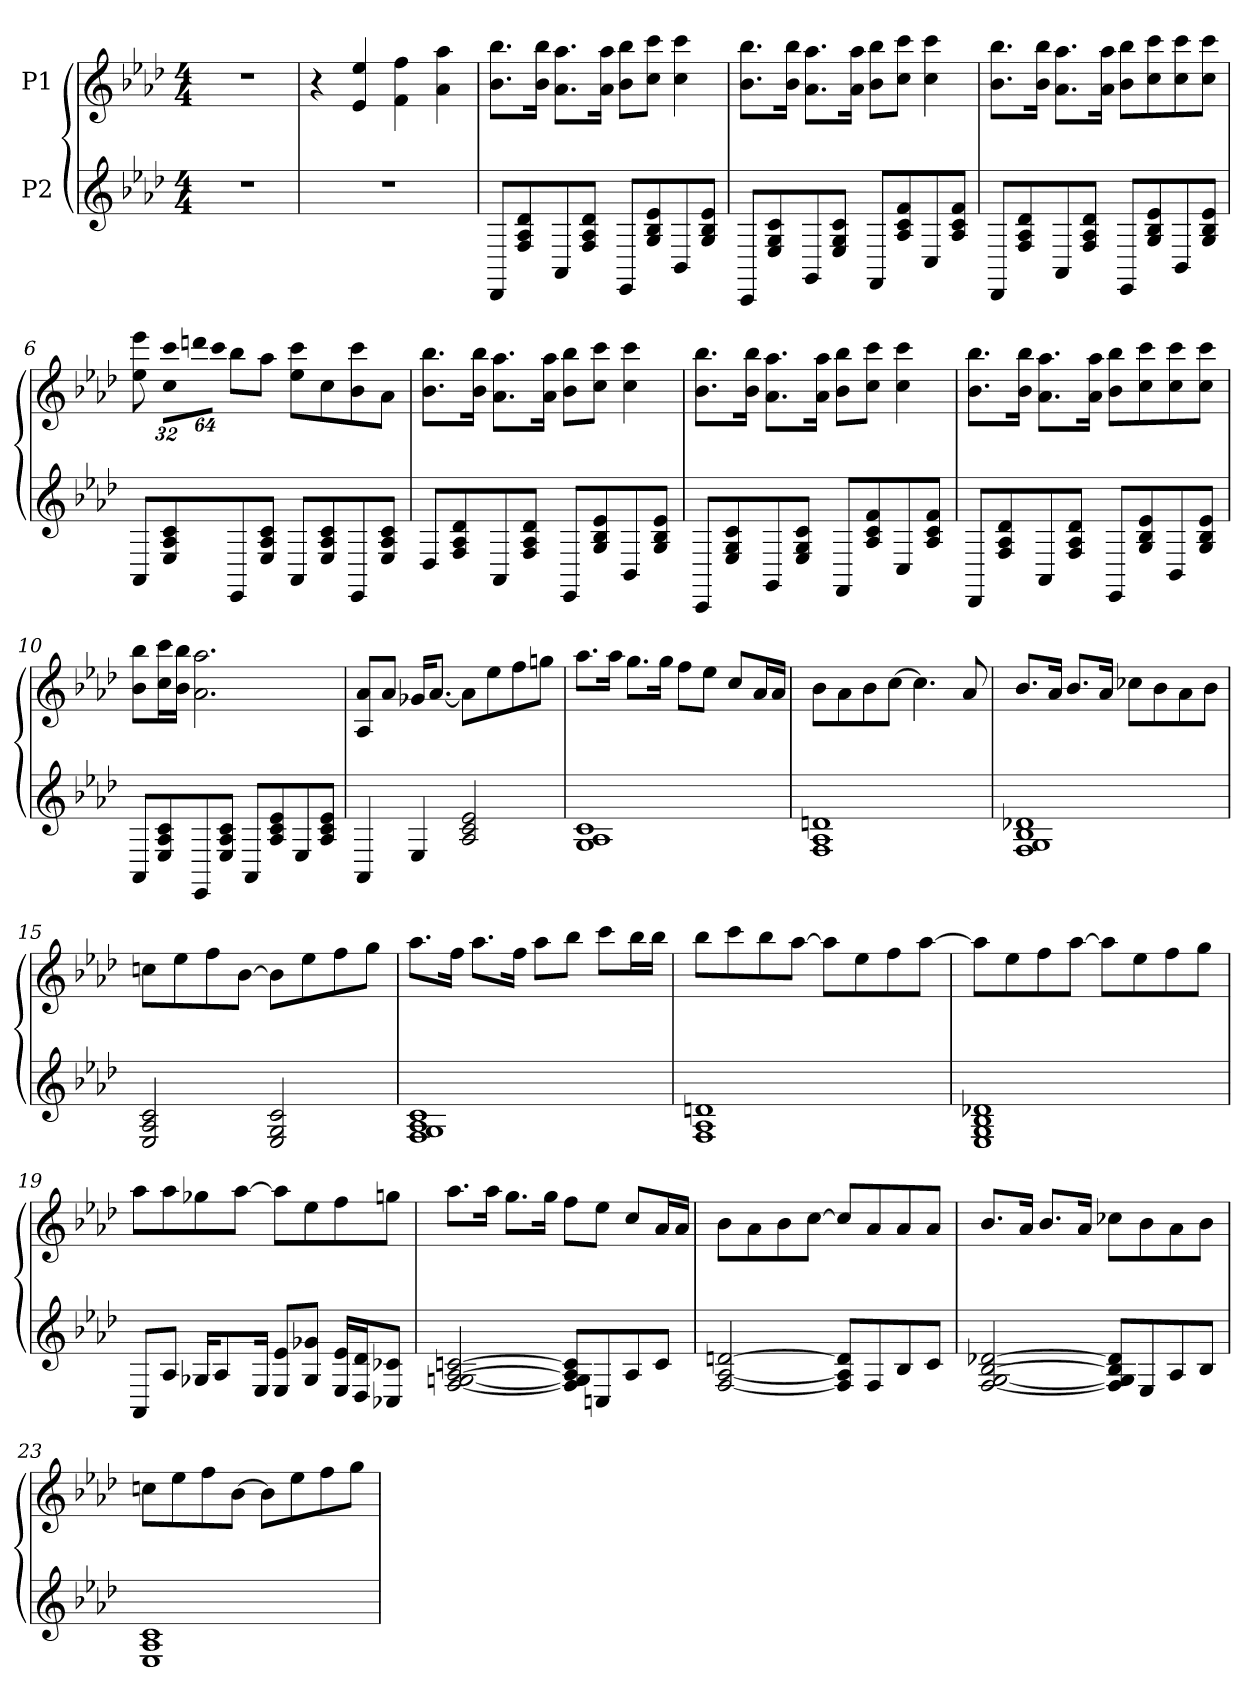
**kern	**kern
*part2	*part1
*staff2	*staff1
*I"P2	*I"P1
!!LO:PB:g=z
*clefG2	*clefG2
*k[b-e-a-d-]	*k[b-e-a-d-]
*A-:	*A-:
*M4/4	*M4/4
*MM134	*MM134
=1	=1
1r	1r
=2	=2
1r	4r
.	4e-i/ 4ee-i
.	4fi\ 4ffi
.	4a-i\ 4aa-i
=3	=3
8DD-i/L	8.b-i\ 8.bb-iL
8Fi/ 8A-i 8d-i	.
.	16b-i\ 16bb-iJk
8AA-i/	8.a-i\ 8.aa-iL
8Fi/ 8A-i 8d-iJ	.
.	16a-i\ 16aa-iJk
8EE-i/L	8b-i\ 8bb-iL
8Gi/ 8B-i 8e-i	8cci\ 8ccciJ
8BB-i/	4cci\ 4ccci
8Gi/ 8B-i 8e-iJ	.
=4	=4
8CCi/L	8.b-i\ 8.bb-iL
8E-i/ 8Gi 8ci	.
.	16b-i\ 16bb-iJk
8GGi/	8.a-i\ 8.aa-iL
8E-i/ 8Gi 8ciJ	.
.	16a-i\ 16aa-iJk
8FFi/L	8b-i\ 8bb-iL
8A-i/ 8ci 8fi	8cci\ 8ccciJ
8Ci/	4cci\ 4ccci
8A-i/ 8ci 8fiJ	.
=5	=5
8DD-i/L	8.b-i\ 8.bb-iL
8Fi/ 8A-i 8d-i	.
.	16b-i\ 16bb-iJk
8AA-i/	8.a-i\ 8.aa-iL
8Fi/ 8A-i 8d-iJ	.
.	16a-i\ 16aa-iJk
8EE-i/L	8b-i\ 8bb-iL
8Gi/ 8B-i 8e-i	8cci\ 8ccci
8BB-i/	8cci\ 8ccci
8Gi/ 8B-i 8e-iJ	8cci\ 8ccciJ
!!LO:LB:g=z
=6	=6
8AA-i/L	8ee-i\ 8eee-i
*	*Xbrackettup
!	!LO:N:vis=16
8E-i/ 8A-i 8ci	512%21cci\ 512%21ccciLL
!	!LO:N:vis=16
.	1024%43dddni\
!	!LO:N:vis=16
.	1024%43ccci\JJ
8EE-i/	8bb-i\L
8E-i/ 8A-i 8ciJ	8aa-i\J
8AA-i/L	8ee-i\ 8ccciL
8E-i/ 8A-i 8ci	8cci\
8EE-i/	8b-i\ 8ccci
8E-i/ 8A-i 8ciJ	8a-i\J
=7	=7
8D-i/L	8.b-i\ 8.bb-iL
8Fi/ 8A-i 8d-i	.
.	16b-i\ 16bb-iJk
8AA-i/	8.a-i\ 8.aa-iL
8Fi/ 8A-i 8d-iJ	.
.	16a-i\ 16aa-iJk
8EE-i/L	8b-i\ 8bb-iL
8Gi/ 8B-i 8e-i	8cci\ 8ccciJ
8BB-i/	4cci\ 4ccci
8Gi/ 8B-i 8e-iJ	.
=8	=8
8CCi/L	8.b-i\ 8.bb-iL
8E-i/ 8Gi 8ci	.
.	16b-i\ 16bb-iJk
8GGi/	8.a-i\ 8.aa-iL
8E-i/ 8Gi 8ciJ	.
.	16a-i\ 16aa-iJk
8FFi/L	8b-i\ 8bb-iL
8A-i/ 8ci 8fi	8cci\ 8ccciJ
8Ci/	4cci\ 4ccci
8A-i/ 8ci 8fiJ	.
=9	=9
8DD-i/L	8.b-i\ 8.bb-iL
8Fi/ 8A-i 8d-i	.
.	16b-i\ 16bb-iJk
8AA-i/	8.a-i\ 8.aa-iL
8Fi/ 8A-i 8d-iJ	.
.	16a-i\ 16aa-iJk
8EE-i/L	8b-i\ 8bb-iL
8Gi/ 8B-i 8e-i	8cci\ 8ccci
8BB-i/	8cci\ 8ccci
8Gi/ 8B-i 8e-iJ	8cci\ 8ccciJ
!!LO:LB:g=z
=10	=10
8AA-i/L	8b-i\ 8bb-iL
8E-i/ 8A-i 8ci	16cci\ 16ccciL
.	16b-i\ 16bb-iJJ
8EE-i/	2.a-i\ 2.aa-i
8E-i/ 8A-i 8ciJ	.
8AA-i/L	.
8A-i/ 8ci 8e-i	.
8E-i/	.
8A-i/ 8ci 8e-iJ	.
=11	=11
4AA-i/	8A-i/ 8a-iL
.	8a-i/J
4E-i/	16g-Xi/KL
.	[<8.a-i/J
2A-i/ 2ci 2e-i	8a-i\L]
.	8ee-i\
.	8ffi\
.	8ggni\J
=12	=12
1Gi 1A-i 1ci	8.aa-i\L
.	16aa-i\Jk
.	8.ggi\L
.	16ggi\Jk
.	8ffi\L
.	8ee-i\J
.	8cci/L
.	16a-i/L
.	16a-i/JJ
=13	=13
1Fi 1A-i 1dni	8b-i\L
.	8a-i\
.	8b-i\
.	[>8cci\J
.	4.cci\]
.	8a-i/
!!LO:LB:g=z
=14	=14
1Fi 1Gi 1B-i 1d-Xi	8.b-i/L
.	16a-i/Jk
.	8.b-i/L
.	16a-i/Jk
.	8cc-Xi\L
.	8b-i\
.	8a-i\
.	8b-i\J
=15	=15
2E-i/ 2A-i 2ci	8ccni\L
.	8ee-i\
.	8ffi\
.	[>8b-i\J
2E-i/ 2Gi 2ci	8b-i\L]
.	8ee-i\
.	8ffi\
.	8ggi\J
=16	=16
1Fi 1Gi 1A-i 1ci	8.aa-i\L
.	16ffi\Jk
.	8.aa-i\L
.	16ffi\Jk
.	8aa-i\L
.	8bb-i\J
.	8ccci\L
.	16bb-i\L
.	16bb-i\JJ
=17	=17
1Fi 1A-i 1dni	8bb-i\L
.	8ccci\
.	8bb-i\
.	[>8aa-i\J
.	8aa-i\L]
.	8ee-i\
.	8ffi\
.	[>8aa-i\J
!!LO:PB:g=z
=18	=18
1E-i 1Gi 1B-i 1d-Xi	8aa-i\L]
.	8ee-i\
.	8ffi\
.	[>8aa-i\J
.	8aa-i\L]
.	8ee-i\
.	8ffi\
.	8ggi\J
=19	=19
8AA-i/L	8aa-i\L
8A-i/J	8aa-i\
16G-Xi/KL	8gg-Xi\
8A-i/	.
.	[>8aa-i\J
16E-i/Jk	.
8E-i/ 8e-iL	8aa-i\L]
8G-i/ 8g-XiJ	8ee-i\
16E-i/ 16e-iLL	8ffi\
16D-i/ 16d-iJ	.
8C-Xi/ 8c-XiJ	8ggni\J
=20	=20
[<2Fi/ [<2Gni [>2A-i [>2cni	8.aa-i\L
.	16aa-i\Jk
.	8.ggi\L
.	16ggi\Jk
8Fi/] 8Gi] 8A-i] 8ci]L	8ffi\L
8Cni/	8ee-i\J
8A-i/	8cci/L
8ci/J	16a-i/L
.	16a-i/JJ
=21	=21
[<2Fi/ [<2A-i [>2dni	8b-i\L
.	8a-i\
.	8b-i\
.	[>8cci\J
8Fi/] 8A-i] 8di]L	8cci/L]
8Fi/	8a-i/
8B-i/	8a-i/
8ci/J	8a-i/J
!!LO:LB:g=z
=22	=22
[<2Fi/ [>2Gi [>2B-i [>2d-Xi	8.b-i/L
.	16a-i/Jk
.	8.b-i/L
.	16a-i/Jk
8Fi/] 8Gi] 8B-i] 8d-i]L	8cc-Xi\L
8E-i/	8b-i\
8A-i/	8a-i\
8B-i/J	8b-i\J
=23	=23
1E-i 1A-i 1ci	8ccni\L
.	8ee-i\
.	8ffi\
.	[>8b-i\J
.	8b-i\L]
.	8ee-i\
.	8ffi\
.	8ggi\J
=	=
*-	*-
